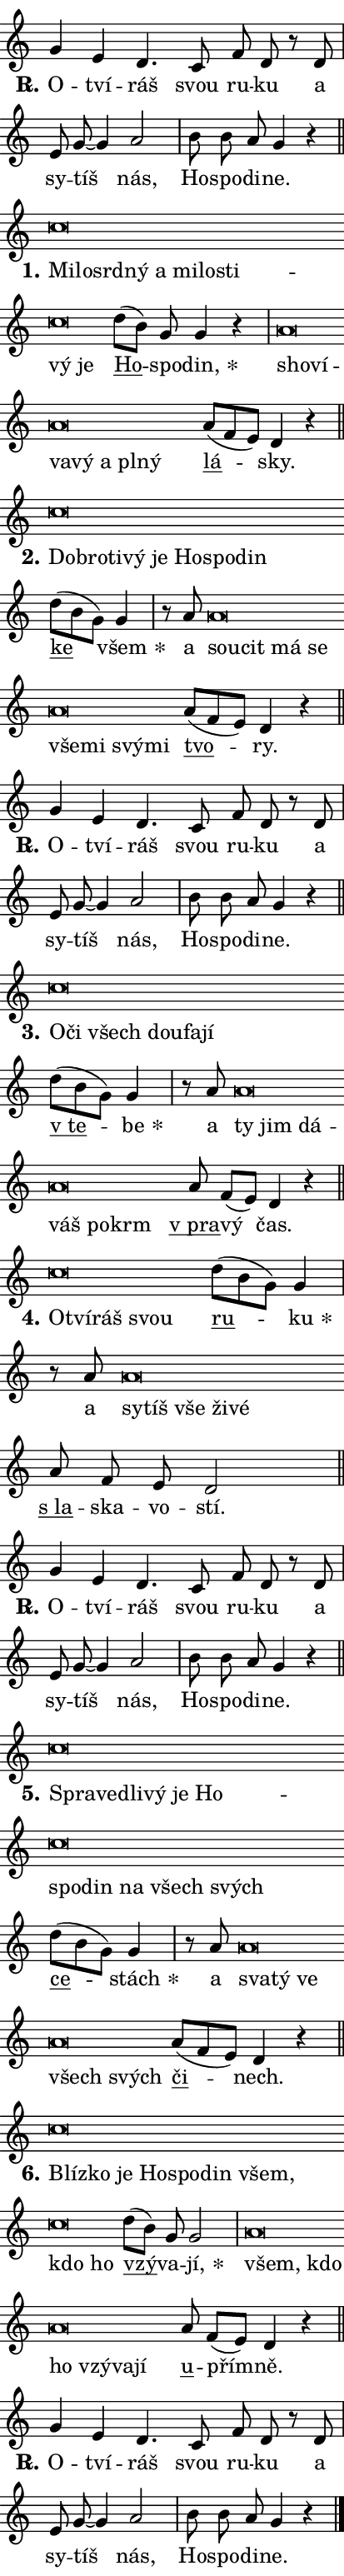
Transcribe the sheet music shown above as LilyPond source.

\version "2.24.0"
\header { tagline = "" }
\paper {
  indent = 0\cm
  top-margin = 0\cm
  right-margin = 0\cm
  bottom-margin = 0\cm
  left-margin = 0\cm
  paper-width = 7\cm
  page-breaking = #ly:one-page-breaking
  system-system-spacing.basic-distance = #11
  score-system-spacing.basic-distance = #11
  ragged-last = ##f
}


%% Author: Thomas Morley
%% https://lists.gnu.org/archive/html/lilypond-user/2020-05/msg00002.html
#(define (line-position grob)
"Returns position of @var[grob} in current system:
   @code{'start}, if at first time-step
   @code{'end}, if at last time-step
   @code{'middle} otherwise
"
  (let* ((col (ly:item-get-column grob))
         (ln (ly:grob-object col 'left-neighbor))
         (rn (ly:grob-object col 'right-neighbor))
         (col-to-check-left (if (ly:grob? ln) ln col))
         (col-to-check-right (if (ly:grob? rn) rn col))
         (break-dir-left
           (and
             (ly:grob-property col-to-check-left 'non-musical #f)
             (ly:item-break-dir col-to-check-left)))
         (break-dir-right
           (and
             (ly:grob-property col-to-check-right 'non-musical #f)
             (ly:item-break-dir col-to-check-right))))
        (cond ((eqv? 1 break-dir-left) 'start)
              ((eqv? -1 break-dir-right) 'end)
              (else 'middle))))

#(define (tranparent-at-line-position vctor)
  (lambda (grob)
  "Relying on @code{line-position} select the relevant enry from @var{vctor}.
Used to determine transparency,"
    (case (line-position grob)
      ((end) (not (vector-ref vctor 0)))
      ((middle) (not (vector-ref vctor 1)))
      ((start) (not (vector-ref vctor 2))))))

noteHeadBreakVisibility =
#(define-music-function (break-visibility)(vector?)
"Makes @code{NoteHead}s transparent relying on @var{break-visibility}"
#{
  \override NoteHead.transparent =
    #(tranparent-at-line-position break-visibility)
#})

#(define delete-ledgers-for-transparent-note-heads
  (lambda (grob)
    "Reads whether a @code{NoteHead} is transparent.
If so this @code{NoteHead} is removed from @code{'note-heads} from
@var{grob}, which is supposed to be @code{LedgerLineSpanner}.
As a result ledgers are not printed for this @code{NoteHead}"
    (let* ((nhds-array (ly:grob-object grob 'note-heads))
           (nhds-list
             (if (ly:grob-array? nhds-array)
                 (ly:grob-array->list nhds-array)
                 '()))
           ;; Relies on the transparent-property being done before
           ;; Staff.LedgerLineSpanner.after-line-breaking is executed.
           ;; This is fragile ...
           (to-keep
             (remove
               (lambda (nhd)
                 (ly:grob-property nhd 'transparent #f))
               nhds-list)))
      ;; TODO find a better method to iterate over grob-arrays, similiar
      ;; to filter/remove etc for lists
      ;; For now rebuilt from scratch
      (set! (ly:grob-object grob 'note-heads)  '())
      (for-each
        (lambda (nhd)
          (ly:pointer-group-interface::add-grob grob 'note-heads nhd))
        to-keep))))

hideNotes = {
  \noteHeadBreakVisibility #begin-of-line-visible
}
unHideNotes = {
  \noteHeadBreakVisibility #all-visible
}

% work-around for resetting accidentals
% https://lilypond.org/doc/v2.23/Documentation/notation/displaying-rhythms#unmetered-music
cadenzaMeasure = {
  \cadenzaOff
  \partial 1024 s1024
  \cadenzaOn
}

#(define-markup-command (accent layout props text) (markup?)
  "Underline accented syllable"
  (interpret-markup layout props
    #{\markup \override #'(offset . 4.3) \underline { #text }#}))

responsum = \markup \concat {
  "R" \hspace #-1.05 \path #0.1 #'((moveto 0 0.07) (lineto 0.9 0.8)) \hspace #0.05 "."
}

\layout {
    \context {
        \Staff
        \remove "Time_signature_engraver"
        \override LedgerLineSpanner.after-line-breaking = #delete-ledgers-for-transparent-note-heads
    }
    \context {
        \Voice {
            \override NoteHead.output-attributes = #'((class . "notehead"))
            \override Hairpin.height = #0.55
        }
    }
    \context {
        \Lyrics {
            \override StanzaNumber.output-attributes = #'((class . "stanzanumber"))
            \override LyricSpace.minimum-distance = #0.9
            \override LyricText.font-name = #"TeX Gyre Schola"
            \override LyricText.font-size = 1
            \override StanzaNumber.font-name = #"TeX Gyre Schola Bold"
            \override StanzaNumber.font-size = 1
        }
    }
}

% magnetic-lyrics.ily
%
%   written by
%     Jean Abou Samra <jean@abou-samra.fr>
%     Werner Lemberg <wl@gnu.org>
%
%   adapted by
%     Jiri Hon <jiri.hon@gmail.com>
%
% Version 2022-Apr-15

% https://www.mail-archive.com/lilypond-user@gnu.org/msg149350.html

#(define (Left_hyphen_pointer_engraver context)
   "Collect syllable-hyphen-syllable occurrences in lyrics and store
them in properties.  This engraver only looks to the left.  For
example, if the lyrics input is @code{foo -- bar}, it does the
following.

@itemize @bullet
@item
Set the @code{text} property of the @code{LyricHyphen} grob between
@q{foo} and @q{bar} to @code{foo}.

@item
Set the @code{left-hyphen} property of the @code{LyricText} grob with
text @q{foo} to the @code{LyricHyphen} grob between @q{foo} and
@q{bar}.
@end itemize

Use this auxiliary engraver in combination with the
@code{lyric-@/text::@/apply-@/magnetic-@/offset!} hook."
   (let ((hyphen #f)
         (text #f))
     (make-engraver
      (acknowledgers
       ((lyric-syllable-interface engraver grob source-engraver)
        (set! text grob)))
      (end-acknowledgers
       ((lyric-hyphen-interface engraver grob source-engraver)
        ;(when (not (grob::has-interface grob 'lyric-space-interface))
          (set! hyphen grob)));)
      ((stop-translation-timestep engraver)
       (when (and text hyphen)
         (ly:grob-set-object! text 'left-hyphen hyphen))
       (set! text #f)
       (set! hyphen #f)))))

#(define (lyric-text::apply-magnetic-offset! grob)
   "If the space between two syllables is less than the value in
property @code{LyricText@/.details@/.squash-threshold}, move the right
syllable to the left so that it gets concatenated with the left
syllable.

Use this function as a hook for
@code{LyricText@/.after-@/line-@/breaking} if the
@code{Left_@/hyphen_@/pointer_@/engraver} is active."
   (let ((hyphen (ly:grob-object grob 'left-hyphen #f)))
     (when hyphen
       (let ((left-text (ly:spanner-bound hyphen LEFT)))
         (when (grob::has-interface left-text 'lyric-syllable-interface)
           (let* ((common (ly:grob-common-refpoint grob left-text X))
                  (this-x-ext (ly:grob-extent grob common X))
                  (left-x-ext
                   (begin
                     ;; Trigger magnetism for left-text.
                     (ly:grob-property left-text 'after-line-breaking)
                     (ly:grob-extent left-text common X)))
                  ;; `delta` is the gap width between two syllables.
                  (delta (- (interval-start this-x-ext)
                            (interval-end left-x-ext)))
                  (details (ly:grob-property grob 'details))
                  (threshold (assoc-get 'squash-threshold details 0.2)))
             (when (< delta threshold)
               (let* (;; We have to manipulate the input text so that
                      ;; ligatures crossing syllable boundaries are not
                      ;; disabled.  For languages based on the Latin
                      ;; script this is essentially a beautification.
                      ;; However, for non-Western scripts it can be a
                      ;; necessity.
                      (lt (ly:grob-property left-text 'text))
                      (rt (ly:grob-property grob 'text))
                      (is-space (grob::has-interface hyphen 'lyric-space-interface))
                      (space (if is-space " " ""))
                      (space-markup (grob-interpret-markup grob " "))
                      (space-size (interval-length (ly:stencil-extent space-markup X)))
                      (extra-delta (if is-space space-size 0))
                      ;; Append new syllable.
                      (ltrt-space (if (and (string? lt) (string? rt))
                                (string-append lt space rt)
                                (make-concat-markup (list lt space rt))))
                      ;; Right-align `ltrt` to the right side.
                      (ltrt-space-markup (grob-interpret-markup
                               grob
                               (make-translate-markup
                                (cons (interval-length this-x-ext) 0)
                                (make-right-align-markup ltrt-space)))))
                 (begin
                   ;; Don't print `left-text`.
                   (ly:grob-set-property! left-text 'stencil #f)
                   ;; Set text and stencil (which holds all collected
                   ;; syllables so far) and shift it to the left.
                   (ly:grob-set-property! grob 'text ltrt-space)
                   (ly:grob-set-property! grob 'stencil ltrt-space-markup)
                   (ly:grob-translate-axis! grob (- (- delta extra-delta)) X))))))))))


#(define (lyric-hyphen::displace-bounds-first grob)
   ;; Make very sure this callback isn't triggered too early.
   (let ((left (ly:spanner-bound grob LEFT))
         (right (ly:spanner-bound grob RIGHT)))
     (ly:grob-property left 'after-line-breaking)
     (ly:grob-property right 'after-line-breaking)
     (ly:lyric-hyphen::print grob)))

squashThreshold = #0.4

\layout {
  \context {
    \Lyrics
    \consists #Left_hyphen_pointer_engraver
    \override LyricText.after-line-breaking =
      #lyric-text::apply-magnetic-offset!
    \override LyricHyphen.stencil = #lyric-hyphen::displace-bounds-first
    \override LyricText.details.squash-threshold = \squashThreshold
    \override LyricHyphen.minimum-distance = 0
    \override LyricHyphen.minimum-length = \squashThreshold
  }
}

squash = \override LyricText.details.squash-threshold = 9999
unSquash = \override LyricText.details.squash-threshold = \squashThreshold

left = \override LyricText.self-alignment-X = #LEFT
unLeft = \revert LyricText.self-alignment-X

starOffset = #(lambda (grob) 
                (let ((x_offset (ly:self-alignment-interface::aligned-on-x-parent grob)))
                  (if (= x_offset 0) 0 (+ x_offset 1.2))))

star = #(define-music-function (syllable)(string?)
"Append star separator at the end of a syllable"
#{
  \once \override LyricText.X-offset = #starOffset
  \lyricmode { \markup {
    #syllable
    \override #'((font-name . "TeX Gyre Schola Bold")) \hspace #0.2 \lower #0.65 \larger "*"
  } }
#})

starAccent = #(define-music-function (syllable)(string?)
"Append star separator at the end of a syllable and make accent"
#{
  \once \override LyricText.X-offset = #starOffset
  \lyricmode { \markup {
    \accent #syllable
    \override #'((font-name . "TeX Gyre Schola Bold")) \hspace #0.2 \lower #0.65 \larger "*"
  } }
#})

breath = #(define-music-function (syllable)(string?)
"Append breathing indicator at the end of a syllable"
#{
  \lyricmode { \markup { #syllable "+" } }
#})

optionalBreath = #(define-music-function (syllable)(string?)
"Append optional breathing indicator at the end of a syllable"
#{
  \lyricmode { \markup { #syllable "(+)" } }
#})


\score {
    <<
        \new Voice = "melody" { \cadenzaOn \key c \major \relative { g'4 e d4. c8 f d r d \cadenzaMeasure \bar "|" e g~ g4 a2 \cadenzaMeasure \bar "|" b8 b a g4 r \cadenzaMeasure \bar "||" \break } }
        \new Lyrics \lyricsto "melody" { \lyricmode { \set stanza = \responsum
O -- tví -- ráš svou ru -- ku a sy -- tíš nás, Ho -- spo -- di -- ne. } }
    >>
    \layout {}
}

\score {
    <<
        \new Voice = "melody" { \cadenzaOn \key c \major \relative { c''\breve*1/16 \hideNotes \breve*1/16 \bar "" \breve*1/16 \bar "" \breve*1/16 \bar "" \breve*1/16 \bar "" \breve*1/16 \bar "" \breve*1/16 \bar "" \breve*1/16 \bar "" \breve*1/16 \breve*1/16 \bar "" \unHideNotes \bar "" d8[( b)] g g4 r \cadenzaMeasure \bar "|" a\breve*1/16 \hideNotes \breve*1/16 \bar "" \breve*1/16 \bar "" \breve*1/16 \bar "" \breve*1/16 \bar "" \breve*1/16 \breve*1/16 \bar "" \unHideNotes \bar "" a8[( f e)] d4 r \cadenzaMeasure \bar "||" \break } }
        \new Lyrics \lyricsto "melody" { \lyricmode { \set stanza = "1."
\left Mi -- \squash lo -- srd -- ný a mi -- lo -- sti -- vý je \unLeft \unSquash \markup \accent Ho -- spo -- \star din, \left sho -- \squash ví -- va -- vý a pl -- ný \unLeft \unSquash \markup \accent lá -- sky. } }
    >>
    \layout {}
}

\score {
    <<
        \new Voice = "melody" { \cadenzaOn \key c \major \relative { c''\breve*1/16 \hideNotes \breve*1/16 \bar "" \breve*1/16 \bar "" \breve*1/16 \bar "" \breve*1/16 \bar "" \breve*1/16 \bar "" \breve*1/16 \breve*1/16 \bar "" \unHideNotes \bar "" d8[( b g)] g4 \cadenzaMeasure \bar "|" r8 a8 a\breve*1/16 \hideNotes \breve*1/16 \bar "" \breve*1/16 \bar "" \breve*1/16 \bar "" \breve*1/16 \bar "" \breve*1/16 \bar "" \breve*1/16 \breve*1/16 \bar "" \unHideNotes \bar "" a8[( f e)] d4 r \cadenzaMeasure \bar "||" \break } }
        \new Lyrics \lyricsto "melody" { \lyricmode { \set stanza = "2."
\left Dob -- \squash ro -- ti -- vý je Ho -- spo -- din \unLeft \unSquash \markup \accent ke \star všem a \left sou -- \squash cit má se vše -- mi svý -- mi \unLeft \unSquash \markup \accent tvo -- ry. } }
    >>
    \layout {}
}

\score {
    <<
        \new Voice = "melody" { \cadenzaOn \key c \major \relative { g'4 e d4. c8 f d r d \cadenzaMeasure \bar "|" e g~ g4 a2 \cadenzaMeasure \bar "|" b8 b a g4 r \cadenzaMeasure \bar "||" \break } }
        \new Lyrics \lyricsto "melody" { \lyricmode { \set stanza = \responsum
O -- tví -- ráš svou ru -- ku a sy -- tíš nás, Ho -- spo -- di -- ne. } }
    >>
    \layout {}
}

\score {
    <<
        \new Voice = "melody" { \cadenzaOn \key c \major \relative { c''\breve*1/16 \hideNotes \breve*1/16 \bar "" \breve*1/16 \bar "" \breve*1/16 \bar "" \breve*1/16 \breve*1/16 \bar "" \unHideNotes \bar "" d8[( b g)] g4 \cadenzaMeasure \bar "|" r8 a8 a\breve*1/16 \hideNotes \breve*1/16 \bar "" \breve*1/16 \bar "" \breve*1/16 \bar "" \breve*1/16 \breve*1/16 \bar "" \unHideNotes \bar "" a8 f[( e)] d4 r \cadenzaMeasure \bar "||" \break } }
        \new Lyrics \lyricsto "melody" { \lyricmode { \set stanza = "3."
\left O -- \squash či všech dou -- fa -- jí \unLeft \unSquash \markup \accent "v te" -- \star be a \left ty \squash jim dá -- váš po -- krm \unLeft \unSquash \markup \accent "v pra" -- vý čas. } }
    >>
    \layout {}
}

\score {
    <<
        \new Voice = "melody" { \cadenzaOn \key c \major \relative { c''\breve*1/16 \hideNotes \breve*1/16 \bar "" \breve*1/16 \breve*1/16 \bar "" \unHideNotes \bar "" d8[( b g)] g4 \cadenzaMeasure \bar "|" r8 a8 a\breve*1/16 \hideNotes \breve*1/16 \bar "" \breve*1/16 \bar "" \breve*1/16 \breve*1/16 \bar "" \unHideNotes \bar "" a8 f e d2 \cadenzaMeasure \bar "||" \break } }
        \new Lyrics \lyricsto "melody" { \lyricmode { \set stanza = "4."
\left O -- \squash tví -- ráš svou \unLeft \unSquash \markup \accent ru -- \star ku a \left sy -- \squash tíš vše ži -- vé \unLeft \unSquash \markup \accent "s la" -- ska -- vo -- stí. } }
    >>
    \layout {}
}

\score {
    <<
        \new Voice = "melody" { \cadenzaOn \key c \major \relative { g'4 e d4. c8 f d r d \cadenzaMeasure \bar "|" e g~ g4 a2 \cadenzaMeasure \bar "|" b8 b a g4 r \cadenzaMeasure \bar "||" \break } }
        \new Lyrics \lyricsto "melody" { \lyricmode { \set stanza = \responsum
O -- tví -- ráš svou ru -- ku a sy -- tíš nás, Ho -- spo -- di -- ne. } }
    >>
    \layout {}
}

\score {
    <<
        \new Voice = "melody" { \cadenzaOn \key c \major \relative { c''\breve*1/16 \hideNotes \breve*1/16 \bar "" \breve*1/16 \bar "" \breve*1/16 \bar "" \breve*1/16 \bar "" \breve*1/16 \bar "" \breve*1/16 \bar "" \breve*1/16 \bar "" \breve*1/16 \bar "" \breve*1/16 \breve*1/16 \bar "" \unHideNotes \bar "" d8[( b g)] g4 \cadenzaMeasure \bar "|" r8 a8 a\breve*1/16 \hideNotes \breve*1/16 \bar "" \breve*1/16 \bar "" \breve*1/16 \breve*1/16 \bar "" \unHideNotes \bar "" a8[( f e)] d4 r \cadenzaMeasure \bar "||" \break } }
        \new Lyrics \lyricsto "melody" { \lyricmode { \set stanza = "5."
\left Spra -- \squash ve -- dli -- vý je Ho -- spo -- din na všech svých \unLeft \unSquash \markup \accent ce -- \star stách a \left sva -- \squash tý ve všech svých \unLeft \unSquash \markup \accent či -- nech. } }
    >>
    \layout {}
}

\score {
    <<
        \new Voice = "melody" { \cadenzaOn \key c \major \relative { c''\breve*1/16 \hideNotes \breve*1/16 \bar "" \breve*1/16 \bar "" \breve*1/16 \bar "" \breve*1/16 \bar "" \breve*1/16 \bar "" \breve*1/16 \bar "" \breve*1/16 \breve*1/16 \bar "" \unHideNotes \bar "" d8[( b)] g g2 \cadenzaMeasure \bar "|" a\breve*1/16 \hideNotes \breve*1/16 \bar "" \breve*1/16 \bar "" \breve*1/16 \bar "" \breve*1/16 \breve*1/16 \bar "" \unHideNotes \bar "" a8 f[( e)] d4 r \cadenzaMeasure \bar "||" \break } }
        \new Lyrics \lyricsto "melody" { \lyricmode { \set stanza = "6."
\left Blíz -- \squash ko je Ho -- spo -- din všem, kdo ho \unLeft \unSquash \markup \accent vzý -- va -- \star jí, \left všem, \squash kdo ho vzý -- va -- jí \unLeft \unSquash \markup \accent u -- přím -- ně. } }
    >>
    \layout {}
}

\score {
    <<
        \new Voice = "melody" { \cadenzaOn \key c \major \relative { g'4 e d4. c8 f d r d \cadenzaMeasure \bar "|" e g~ g4 a2 \cadenzaMeasure \bar "|" b8 b a g4 r \cadenzaMeasure \bar "||" \break } \bar "|." }
        \new Lyrics \lyricsto "melody" { \lyricmode { \set stanza = \responsum
O -- tví -- ráš svou ru -- ku a sy -- tíš nás, Ho -- spo -- di -- ne. } }
    >>
    \layout {}
}
